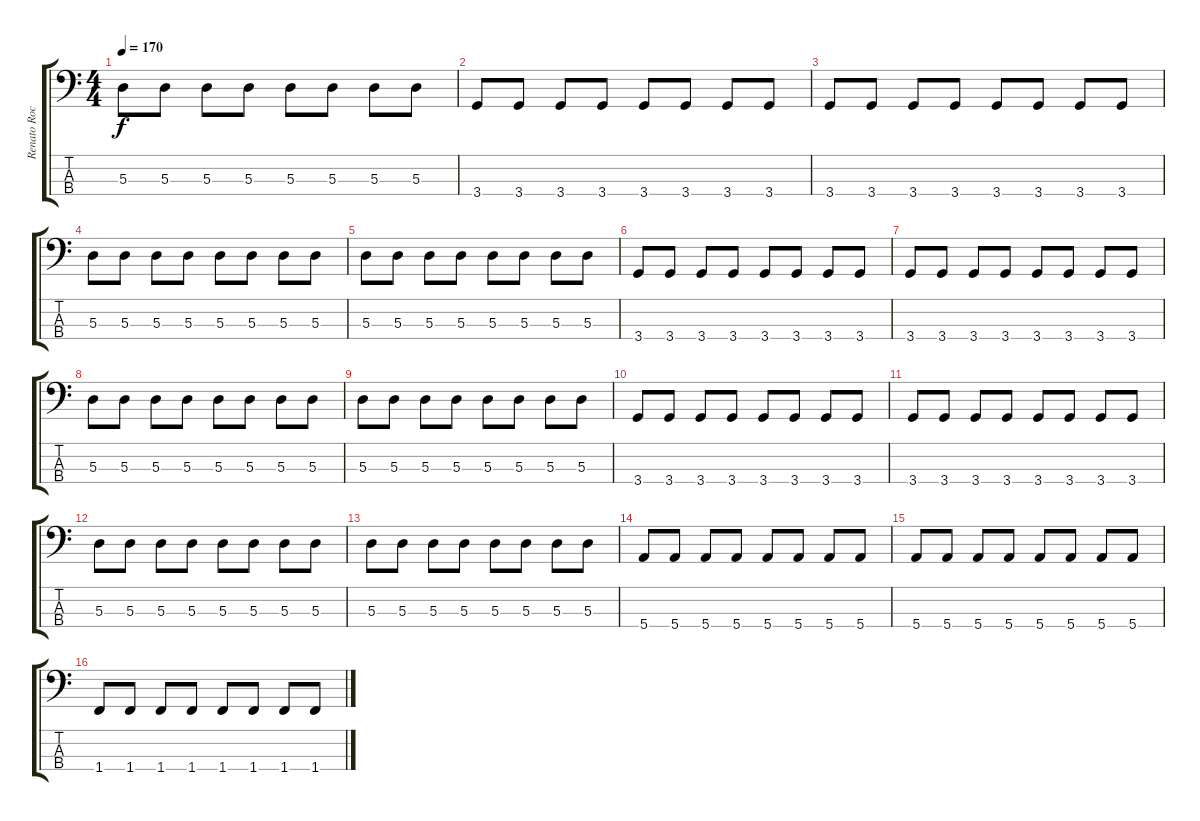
\track ("Renato Rocha" "Renato Roc") {instrument electricbassfinger}
\staff {score tabs}
\tuning (G2 D2 A1 E1) {hide}
\ts (4 4)
\tempo 170
\clef f4
\ks c
5.3.8{dy f} 5.3.8 5.3.8 5.3.8 5.3.8 5.3.8 5.3.8 5.3.8 |
3.4.8 3.4.8 3.4.8 3.4.8 3.4.8 3.4.8 3.4.8 3.4.8 |
3.4.8 3.4.8 3.4.8 3.4.8 3.4.8 3.4.8 3.4.8 3.4.8 |
5.3.8 5.3.8 5.3.8 5.3.8 5.3.8 5.3.8 5.3.8 5.3.8 |
5.3.8 5.3.8 5.3.8 5.3.8 5.3.8 5.3.8 5.3.8 5.3.8 |
3.4.8 3.4.8 3.4.8 3.4.8 3.4.8 3.4.8 3.4.8 3.4.8 |
3.4.8 3.4.8 3.4.8 3.4.8 3.4.8 3.4.8 3.4.8 3.4.8 |
5.3.8 5.3.8 5.3.8 5.3.8 5.3.8 5.3.8 5.3.8 5.3.8 |
5.3.8 5.3.8 5.3.8 5.3.8 5.3.8 5.3.8 5.3.8 5.3.8 |
3.4.8 3.4.8 3.4.8 3.4.8 3.4.8 3.4.8 3.4.8 3.4.8 |
3.4.8 3.4.8 3.4.8 3.4.8 3.4.8 3.4.8 3.4.8 3.4.8 |
5.3.8 5.3.8 5.3.8 5.3.8 5.3.8 5.3.8 5.3.8 5.3.8 |
5.3.8 5.3.8 5.3.8 5.3.8 5.3.8 5.3.8 5.3.8 5.3.8 |
5.4.8 5.4.8 5.4.8 5.4.8 5.4.8 5.4.8 5.4.8 5.4.8 |
5.4.8 5.4.8 5.4.8 5.4.8 5.4.8 5.4.8 5.4.8 5.4.8 |
1.4.8 1.4.8 1.4.8 1.4.8 1.4.8 1.4.8 1.4.8 1.4.8
